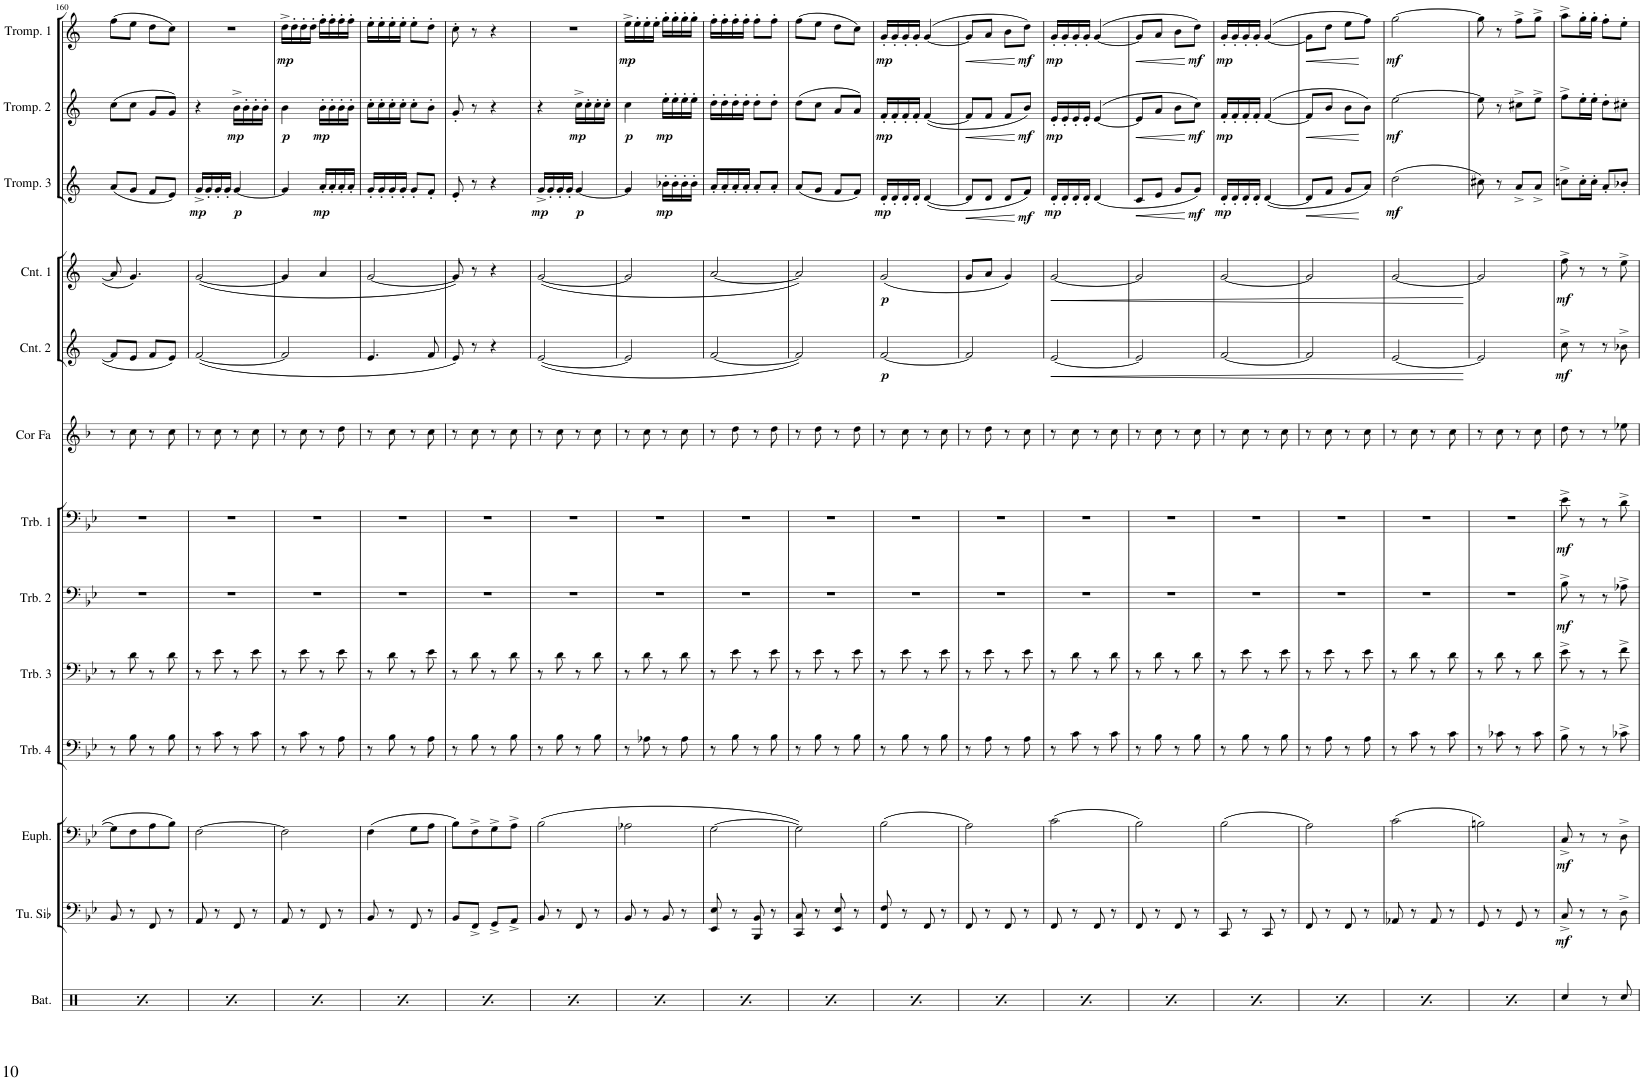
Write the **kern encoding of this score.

**kern	**kern	**dynam	**kern	**dynam	**kern	**kern	**kern	**dynam	**kern	**dynam	**kern	**kern	**dynam	**kern	**dynam	**kern	**dynam	**kern	**dynam	**kern	**dynam
*part13	*part12	*part12	*part11	*part11	*part10	*part9	*part8	*part8	*part7	*part7	*part6	*part5	*part5	*part4	*part4	*part3	*part3	*part2	*part2	*part1	*part1
*staff13	*staff12	*staff12	*staff11	*staff11	*staff10	*staff9	*staff8	*staff8	*staff7	*staff7	*staff6	*staff5	*staff5	*staff4	*staff4	*staff3	*staff3	*staff2	*staff2	*staff1	*staff1
*I"Batterie	*I"Tuba en Sib	*	*I"Euphonium	*	*I"Trombone 4	*I"Trombone 3	*I"Trombone 2	*	*I"Trombone 1	*	*I"Cor en Fa	*I"Cornet 2	*	*I"Cornet 1	*	*I"Trompette 3	*	*I"Trompette 2	*	*I"Trompette 1	*
*I'Bat.	*I'Tu. Sib	*	*I'Euph.	*	*I'Trb. 4	*I'Trb. 3	*I'Trb. 2	*	*I'Trb. 1	*	*I'Cor Fa	*I'Cnt. 2	*	*I'Cnt. 1	*	*I'Tromp. 3	*	*I'Tromp. 2	*	*I'Tromp. 1	*
!!LO:PB:g=z
*clefX	*clefF4	*	*clefF4	*	*clefF4	*clefF4	*clefF4	*	*clefF4	*	*clefG2	*clefG2	*	*clefG2	*	*clefG2	*	*clefG2	*	*clefG2	*
*	*	*	*	*	*	*	*	*	*	*	*ITrd4c7	*ITrd1c2	*	*ITrd1c2	*	*ITrd1c2	*	*ITrd1c2	*	*ITrd1c2	*
*k[]	*k[b-e-]	*	*k[b-e-]	*	*k[b-e-]	*k[b-e-]	*k[b-e-]	*	*k[b-e-]	*	*k[b-]	*k[]	*	*k[]	*	*k[]	*	*k[]	*	*k[]	*
*M2/4	*M2/4	*	*M2/4	*	*M2/4	*M2/4	*M2/4	*	*M2/4	*	*M2/4	*M2/4	*	*M2/4	*	*M2/4	*	*M2/4	*	*M2/4	*
=160	=160	=160	=160	=160	=160	=160	=160	=160	=160	=160	=160	=160	=160	=160	=160	=160	=160	=160	=160	=160	=160
*^	*	*	*	*	*	*	*	*	*	*	*	*	*	*	*	*	*	*	*	*	*
8Ree/L	4Rf\	8BB-/	.	8G\L]	.	8r	8r	2r	.	2r	.	8r	8f/L]	.	8a/]	.	(8a/L	.	(8cc\L	.	(8ff\L	.
8Rcc/J	.	8r	.	8F\	.	8B-\	8d\	.	.	.	.	8cc\	8e/J	.	4.g/	.	8g/J	.	8cc\J	.	8ee\J	.
8Ree/L	4Rf\	8FF/	.	8A\	.	8r	8r	.	.	.	.	8r	8f/L	.	.	.	8f/L	.	8g/L	.	8dd\L	.
8Rcc/J	.	8r	.	8B-\J	.	8B-\	8d\	.	.	.	.	8cc\	8e/J	.	.	.	8e/J)	.	8g/J)	.	8cc\J)	.
=161	=161	=161	=161	=161	=161	=161	=161	=161	=161	=161	=161	=161	=161	=161	=161	=161	=161	=161	=161	=161	=161	=161
!	!	!	!	!	!	!	!	!	!	!	!	!	!	!	!	!	!	!LO:DY:b	!	!	!	!
8Ree/L	4Rf\	8AA/	.	[>2F\	.	8r	8r	2r	.	2r	.	8r	([<2f/	.	([<2g/	.	16g^/LL	mp	4r	.	2r	.
.	.	.	.	.	.	.	.	.	.	.	.	.	.	.	.	.	16g'/	.	.	.	.	.
8Rcc/J	.	8r	.	.	.	8c\	8e-\	.	.	.	.	8cc\	.	.	.	.	16g'/	.	.	.	.	.
.	.	.	.	.	.	.	.	.	.	.	.	.	.	.	.	.	16g'/JJ	.	.	.	.	.
!	!	!	!	!	!	!	!	!	!	!	!	!	!	!	!	!	!	!LO:DY:b	!	!LO:DY:b	!	!
8Ree/L	4Rf\	8FF/	.	.	.	8r	8r	.	.	.	.	8r	.	.	.	.	[<4g/	p	16b^\LL	mp	.	.
.	.	.	.	.	.	.	.	.	.	.	.	.	.	.	.	.	.	.	16b'\	.	.	.
8Rcc/J	.	8r	.	.	.	8c\	8e-\	.	.	.	.	8cc\	.	.	.	.	.	.	16b'\	.	.	.
.	.	.	.	.	.	.	.	.	.	.	.	.	.	.	.	.	.	.	16b'\JJ	.	.	.
=162	=162	=162	=162	=162	=162	=162	=162	=162	=162	=162	=162	=162	=162	=162	=162	=162	=162	=162	=162	=162	=162	=162
!	!	!	!	!	!	!	!	!	!	!	!	!	!	!	!	!	!	!	!	!LO:DY:b	!	!LO:DY:b
8Ree/L	4Rf\	8AA/	.	2F\]	.	8r	8r	2r	.	2r	.	8r	2f/]	.	4g/]	.	4g/]	.	4b\	p	16dd^\LL	mp
.	.	.	.	.	.	.	.	.	.	.	.	.	.	.	.	.	.	.	.	.	16dd'\	.
8Rcc/J	.	8r	.	.	.	8c\	8e-\	.	.	.	.	8cc\	.	.	.	.	.	.	.	.	16dd'\	.
.	.	.	.	.	.	.	.	.	.	.	.	.	.	.	.	.	.	.	.	.	16dd'\JJ	.
!	!	!	!	!	!	!	!	!	!	!	!	!	!	!	!	!	!	!LO:DY:b	!	!LO:DY:b	!	!
8Ree/L	4Rf\	8FF/	.	.	.	8r	8r	.	.	.	.	8r	.	.	4a/	.	16a'/LL	mp	16b'\LL	mp	16ff'\LL	.
.	.	.	.	.	.	.	.	.	.	.	.	.	.	.	.	.	16a'/	.	16b'\	.	16ff'\	.
8Rcc/J	.	8r	.	.	.	8A\	8e-\	.	.	.	.	8dd\	.	.	.	.	16a'/	.	16b'\	.	16ff'\	.
.	.	.	.	.	.	.	.	.	.	.	.	.	.	.	.	.	16a'/JJ	.	16b'\JJ	.	16ff'\JJ	.
=163	=163	=163	=163	=163	=163	=163	=163	=163	=163	=163	=163	=163	=163	=163	=163	=163	=163	=163	=163	=163	=163	=163
8Ree/L	4Rf\	8BB-/	.	(4F\	.	8r	8r	2r	.	2r	.	8r	4.e/	.	[<2g/	.	16g'/LL	.	16cc'\LL	.	16ee'\LL	.
.	.	.	.	.	.	.	.	.	.	.	.	.	.	.	.	.	16g'/	.	16cc'\	.	16ee'\	.
8Rcc/J	.	8r	.	.	.	8B-\	8d\	.	.	.	.	8cc\	.	.	.	.	16g'/	.	16cc'\	.	16ee'\	.
.	.	.	.	.	.	.	.	.	.	.	.	.	.	.	.	.	16g'/JJ	.	16cc'\JJ	.	16ee'\JJ	.
8Ree/L	4Rf\	8FF/	.	8G\L	.	8r	8r	.	.	.	.	8r	.	.	.	.	8g'/L	.	8cc'\L	.	8ee'\L	.
8Rcc/J	.	8r	.	8A\J	.	8A\	8e-\	.	.	.	.	8cc\	8f/	.	.	.	8f'/J	.	8b'\J	.	8dd'\J	.
=164	=164	=164	=164	=164	=164	=164	=164	=164	=164	=164	=164	=164	=164	=164	=164	=164	=164	=164	=164	=164	=164	=164
8Ree/L	4Rf\	8BB-/L	.	8B-\L)	.	8r	8r	2r	.	2r	.	8r	8e/)	.	8g/])	.	8e'/	.	8g'/	.	8cc'\	.
8Rcc/J	.	8FF^/J	.	8F^\	.	8B-\	8d\	.	.	.	.	8cc\	8r	.	8r	.	8r	.	8r	.	8r	.
8Ree/L	4Rf\	8GG^/L	.	8G^\	.	8r	8r	.	.	.	.	8r	4r	.	4r	.	4r	.	4r	.	4r	.
8Rcc/J	.	8AA^/J	.	8A^\J	.	8B-\	8d\	.	.	.	.	8cc\	.	.	.	.	.	.	.	.	.	.
=165	=165	=165	=165	=165	=165	=165	=165	=165	=165	=165	=165	=165	=165	=165	=165	=165	=165	=165	=165	=165	=165	=165
!	!	!	!	!	!	!	!	!	!	!	!	!	!	!	!	!	!	!LO:DY:b	!	!	!	!
8Ree/L	4Rf\	8BB-/	.	(2B-\	.	8r	8r	2r	.	2r	.	8r	([<2e/	.	([<2g/	.	16g^/LL	mp	4r	.	2r	.
.	.	.	.	.	.	.	.	.	.	.	.	.	.	.	.	.	16g'/	.	.	.	.	.
8Rcc/J	.	8r	.	.	.	8B-\	8d\	.	.	.	.	8cc\	.	.	.	.	16g'/	.	.	.	.	.
.	.	.	.	.	.	.	.	.	.	.	.	.	.	.	.	.	16g'/JJ	.	.	.	.	.
!	!	!	!	!	!	!	!	!	!	!	!	!	!	!	!	!	!	!LO:DY:b	!	!LO:DY:b	!	!
8Ree/L	4Rf\	8FF/	.	.	.	8r	8r	.	.	.	.	8r	.	.	.	.	[<4g/	p	16cc^\LL	mp	.	.
.	.	.	.	.	.	.	.	.	.	.	.	.	.	.	.	.	.	.	16cc'\	.	.	.
8Rcc/J	.	8r	.	.	.	8B-\	8d\	.	.	.	.	8cc\	.	.	.	.	.	.	16cc'\	.	.	.
.	.	.	.	.	.	.	.	.	.	.	.	.	.	.	.	.	.	.	16cc'\JJ	.	.	.
=166	=166	=166	=166	=166	=166	=166	=166	=166	=166	=166	=166	=166	=166	=166	=166	=166	=166	=166	=166	=166	=166	=166
!	!	!	!	!	!	!	!	!	!	!	!	!	!	!	!	!	!	!	!	!LO:DY:b	!	!LO:DY:b
8Ree/L	4Rf\	8BB-/	.	2A-X\	.	8r	8r	2r	.	2r	.	8r	2e/]	.	2g/]	.	4g/]	.	4cc\	p	16ee^\LL	mp
.	.	.	.	.	.	.	.	.	.	.	.	.	.	.	.	.	.	.	.	.	16ee'\	.
8Rcc/J	.	8r	.	.	.	8A-X\	8d\	.	.	.	.	8cc\	.	.	.	.	.	.	.	.	16ee'\	.
.	.	.	.	.	.	.	.	.	.	.	.	.	.	.	.	.	.	.	.	.	16ee'\JJ	.
!	!	!	!	!	!	!	!	!	!	!	!	!	!	!	!	!	!	!LO:DY:b	!	!LO:DY:b	!	!
8Ree/L	4Rf\	8BB-/	.	.	.	8r	8r	.	.	.	.	8r	.	.	.	.	16b-X'\LL	mp	16ee'\LL	mp	16gg'\LL	.
.	.	.	.	.	.	.	.	.	.	.	.	.	.	.	.	.	16b-'\	.	16ee'\	.	16gg'\	.
8Rcc/J	.	8r	.	.	.	8A-\	8d\	.	.	.	.	8cc\	.	.	.	.	16b-'\	.	16ee'\	.	16gg'\	.
.	.	.	.	.	.	.	.	.	.	.	.	.	.	.	.	.	16b-'\JJ	.	16ee'\JJ	.	16gg'\JJ	.
=167	=167	=167	=167	=167	=167	=167	=167	=167	=167	=167	=167	=167	=167	=167	=167	=167	=167	=167	=167	=167	=167	=167
8Ree/L	4Rf\	8EE-/ 8E-/	.	[>2G\	.	8r	8r	2r	.	2r	.	8r	[<2f/	.	[<2a/	.	16a'/LL	.	16dd'\LL	.	16ff'\LL	.
.	.	.	.	.	.	.	.	.	.	.	.	.	.	.	.	.	16a'/	.	16dd'\	.	16ff'\	.
8Rcc/J	.	8r	.	.	.	8B-\	8e-\	.	.	.	.	8dd\	.	.	.	.	16a'/	.	16dd'\	.	16ff'\	.
.	.	.	.	.	.	.	.	.	.	.	.	.	.	.	.	.	16a'/JJ	.	16dd'\JJ	.	16ff'\JJ	.
8Ree/L	4Rf\	8BBB-/ 8BB-/	.	.	.	8r	8r	.	.	.	.	8r	.	.	.	.	8a'/L	.	8dd'\L	.	8ff'\L	.
8Rcc/J	.	8r	.	.	.	8B-\	8e-\	.	.	.	.	8dd\	.	.	.	.	8a'/J	.	8dd'\J	.	8ff'\J	.
=168	=168	=168	=168	=168	=168	=168	=168	=168	=168	=168	=168	=168	=168	=168	=168	=168	=168	=168	=168	=168	=168	=168
8Ree/L	4Rf\	8CC/ 8C/	.	2G\])	.	8r	8r	2r	.	2r	.	8r	2f/])	.	2a/])	.	(8a/L	.	(8dd\L	.	(8ff\L	.
8Rcc/J	.	8r	.	.	.	8B-\	8e-\	.	.	.	.	8dd\	.	.	.	.	8g/J	.	8cc\J	.	8ee\J	.
8Ree/L	4Rf\	8EE-/ 8E-/	.	.	.	8r	8r	.	.	.	.	8r	.	.	.	.	8f/L	.	8a/L	.	8dd\L	.
8Rcc/J	.	8r	.	.	.	8B-\	8e-\	.	.	.	.	8dd\	.	.	.	.	8f/J)	.	8a/J)	.	8cc\J)	.
=169	=169	=169	=169	=169	=169	=169	=169	=169	=169	=169	=169	=169	=169	=169	=169	=169	=169	=169	=169	=169	=169	=169
!	!	!	!	!	!	!	!	!	!	!	!	!	!	!LO:DY:b	!	!LO:DY:b	!	!LO:DY:b	!	!LO:DY:b	!	!LO:DY:b
8Ree/L	4Rf\	8FF/ 8F/	.	(2B-\	.	8r	8r	2r	.	2r	.	8r	[<2f/	p	(2g/	p	16d'/LL	mp	16f'/LL	mp	16g'/LL	mp
.	.	.	.	.	.	.	.	.	.	.	.	.	.	.	.	.	16d'/	.	16f'/	.	16g'/	.
8Rcc/J	.	8r	.	.	.	8B-\	8e-\	.	.	.	.	8cc\	.	.	.	.	16d'/	.	16f'/	.	16g'/	.
.	.	.	.	.	.	.	.	.	.	.	.	.	.	.	.	.	16d'/JJ	.	16f'/JJ	.	16g'/JJ	.
8Ree/L	4Rf\	8FF/	.	.	.	8r	8r	.	.	.	.	8r	.	.	.	.	([<4d/	.	([<4f/	.	([<4g/	.
8Rcc/J	.	8r	.	.	.	8B-\	8e-\	.	.	.	.	8cc\	.	.	.	.	.	.	.	.	.	.
=170	=170	=170	=170	=170	=170	=170	=170	=170	=170	=170	=170	=170	=170	=170	=170	=170	=170	=170	=170	=170	=170	=170
!	!	!	!	!	!	!	!	!	!	!	!	!	!	!	!	!	!	!LO:HP:b	!	!LO:HP:b	!	!LO:HP:b
8Ree/L	4Rf\	8FF/	.	2A\)	.	8r	8r	2r	.	2r	.	8r	2f/]	.	8g/L	.	8d/L]	<	8f/L]	<	8g/L]	<
8Rcc/J	.	8r	.	.	.	8A\	8e-\	.	.	.	.	8dd\	.	.	8a/J	.	8d/J	.	8f/J	.	8a/J	.
8Ree/L	4Rf\	8FF/	.	.	.	8r	8r	.	.	.	.	8r	.	.	4g/)	.	8d/L	.	8f/L	.	8b\L	.
!	!	!	!	!	!	!	!	!	!	!	!	!	!	!	!	!	!	!LO:DY:b	!	!LO:DY:b	!	!LO:DY:n=1:b
8Rcc/J	.	8r	.	.	.	8A\	8e-\	.	.	.	.	8cc\	.	.	.	.	8f/J)	mf	8b/J)	mf	8dd\J)	[ mf
=171	=171	=171	=171	=171	=171	=171	=171	=171	=171	=171	=171	=171	=171	=171	=171	=171	=171	=171	=171	=171	=171	=171
!	!	!	!	!	!	!	!	!	!	!	!	!	!	!	!	!	!	!LO:DY:b	!	!LO:DY:b	!	!LO:DY:b
8Ree/L	4Rf\	8FF/	.	(2c\	.	8r	8r	2r	.	2r	.	8r	[<2e/	.	[<2g/	.	16d'/LL	mp	16e'/LL	mp	16g'/LL	mp
.	.	.	.	.	.	.	.	.	.	.	.	.	.	.	.	.	16d'/	.	16e'/	.	16g'/	.
8Rcc/J	.	8r	.	.	.	8c\	8d\	.	.	.	.	8cc\	.	.	.	.	16d'/	.	16e'/	.	16g'/	.
.	.	.	.	.	.	.	.	.	.	.	.	.	.	.	.	.	16d'/JJ	.	16e'/JJ	.	16g'/JJ	.
8Ree/L	4Rf\	8FF/	.	.	.	8r	8r	.	.	.	.	8r	.	.	.	.	(4d/	.	([<4e/	.	([<4g/	.
8Rcc/J	.	8r	.	.	.	8c\	8d\	.	.	.	.	8cc\	.	.	.	.	.	.	.	.	.	.
=172	=172	=172	=172	=172	=172	=172	=172	=172	=172	=172	=172	=172	=172	=172	=172	=172	=172	=172	=172	=172	=172	=172
!	!	!	!	!	!	!	!	!	!	!	!	!	!	!	!	!	!	!LO:HP:b	!	!LO:HP:b	!	!LO:HP:b
8Ree/L	4Rf\	8FF/	.	2B-\)	.	8r	8r	2r	.	2r	.	8r	2e/]	.	2g/]	.	8c/L	<	8e/L]	<	8g/L]	<
8Rcc/J	.	8r	.	.	.	8B-\	8d\	.	.	.	.	8cc\	.	.	.	.	8e/J	.	8a/J	.	8a/J	.
8Ree/L	4Rf\	8FF/	.	.	.	8r	8r	.	.	.	.	8r	.	.	.	.	8g/L	.	8b\L	.	8b\L	.
!	!	!	!	!	!	!	!	!	!	!	!	!	!	!	!	!	!	!LO:DY:n=1:b	!	!LO:DY:n=1:b	!	!LO:DY:n=1:b
8Rcc/J	.	8r	.	.	.	8B-\	8d\	.	.	.	.	8cc\	.	.	.	.	8g/J)	[ mf	8cc\J)	[ mf	8dd\J)	[ mf
=173	=173	=173	=173	=173	=173	=173	=173	=173	=173	=173	=173	=173	=173	=173	=173	=173	=173	=173	=173	=173	=173	=173
!	!	!	!	!	!	!	!	!	!	!	!	!	!	!	!	!	!	!LO:DY:b	!	!LO:DY:b	!	!LO:DY:b
8Ree/L	4Rf\	8CC/	.	(2B-\	.	8r	8r	2r	.	2r	.	8r	[<2f/	.	[<2g/	.	16d'/LL	mp	16f'/LL	mp	16g'/LL	mp
.	.	.	.	.	.	.	.	.	.	.	.	.	.	.	.	.	16d'/	.	16f'/	.	16g'/	.
8Rcc/J	.	8r	.	.	.	8B-\	8e-\	.	.	.	.	8cc\	.	.	.	.	16d'/	.	16f'/	.	16g'/	.
.	.	.	.	.	.	.	.	.	.	.	.	.	.	.	.	.	16d'/JJ	.	16f'/JJ	.	16g'/JJ	.
8Ree/L	4Rf\	8CC/	.	.	.	8r	8r	.	.	.	.	8r	.	.	.	.	([<4d/	.	([<4f/	.	([<4g/	.
8Rcc/J	.	8r	.	.	.	8B-\	8e-\	.	.	.	.	8cc\	.	.	.	.	.	.	.	.	.	.
=174	=174	=174	=174	=174	=174	=174	=174	=174	=174	=174	=174	=174	=174	=174	=174	=174	=174	=174	=174	=174	=174	=174
!	!	!	!	!	!	!	!	!	!	!	!	!	!	!	!	!	!	!	!	!	!	!LO:HP:b
8Ree/L	4Rf\	8FF/	.	2A\)	.	8r	8r	2r	.	2r	.	8r	2f/]	.	2g/]	.	8d/L]	.	8f/L]	.	8g\L]	<
8Rcc/J	.	8r	.	.	.	8A\	8e-\	.	.	.	.	8cc\	.	.	.	.	8f/J	.	8b/J	.	8dd\J	.
8Ree/L	4Rf\	8FF/	.	.	.	8r	8r	.	.	.	.	8r	.	.	.	.	8g/L	.	8b\L	.	8ee\L	.
8Rcc/J	.	8r	.	.	.	8A\	8e-\	.	.	.	.	8cc\	.	.	.	.	8a/J)	[	8b\J)	[	8ff\J)	[
=175	=175	=175	=175	=175	=175	=175	=175	=175	=175	=175	=175	=175	=175	=175	=175	=175	=175	=175	=175	=175	=175	=175
!	!	!	!	!	!	!	!	!	!	!	!	!	!	!	!	!	!	!LO:DY:b	!	!LO:DY:b	!	!LO:DY:b
8Ree/L	4Rf\	8AA-X/	.	(2c\	.	8r	8r	2r	.	2r	.	8r	[<2e/	.	[<2g/	.	(2dd\	mf	[>2ee\	mf	[>2gg\	mf
8Rcc/J	.	8r	.	.	.	8c\	8d\	.	.	.	.	8cc\	.	.	.	.	.	.	.	.	.	.
8Ree/L	4Rf\	8AA-/	.	.	.	8r	8r	.	.	.	.	8r	.	.	.	.	.	.	.	.	.	.
8Rcc/J	.	8r	.	.	.	8c\	8d\	.	.	.	.	8cc\	.	.	.	.	.	.	.	.	.	.
=176	=176	=176	=176	=176	=176	=176	=176	=176	=176	=176	=176	=176	=176	=176	=176	=176	=176	=176	=176	=176	=176	=176
8Ree/L	4Rf\	8GG/	.	2Bn\)	.	8r	8r	2r	.	2r	.	8r	2e/]	.	2g/]	.	8cc#X\)	.	8ee\]	.	8gg\]	.
8Rcc/J	.	8r	.	.	.	8c-X\	8d\	.	.	.	.	8cc\	.	.	.	.	8r	.	8r	.	8r	.
8Ree/L	4Rf\	8GG/	.	.	.	8r	8r	.	.	.	.	8r	.	.	.	.	8a^/L	.	8cc#X^\L	.	8ff^\L	.
8Rcc/J	.	8r	.	.	.	8c-\	8d\	.	.	.	.	8cc\	.	.	.	.	8a^/J	.	8ee^\J	.	8gg^\J	.
*v	*v	*	*	*	*	*	*	*	*	*	*	*	*	*	*	*	*	*	*	*	*	*
=177	=177	=177	=177	=177	=177	=177	=177	=177	=177	=177	=177	=177	=177	=177	=177	=177	=177	=177	=177	=177	=177
!	!	!LO:DY:b	!	!LO:DY:b	!	!	!	!LO:DY:b	!	!LO:DY:b	!	!	!LO:DY:b	!	!LO:DY:b	!	!	!	!	!	!
4Rcc/	8C^/	mf	8C^/	mf	8B-^\	8e-^\	8B-^\	mf	8e-^\	mf	8dd\	8cc^\	mf	8ff^\	mf	8ccn^\L	.	8ff^\L	.	8aa^\L	.
.	8r	.	8r	.	8r	8r	8r	.	8r	.	8r	8r	.	8r	.	16cc'\L	.	16ee'\L	.	16gg'\L	.
.	.	.	.	.	.	.	.	.	.	.	.	.	.	.	.	16cc'\JJ	.	16ee'\JJ	.	16gg'\JJ	.
8r	8r	.	8r	.	8r	8r	8r	.	8r	.	8r	8r	.	8r	.	8a'/L	.	8dd'\L	.	8ff'\L	.
8Rcc/	8D^\	.	8D^\	.	8c-X^\	8f^\	8A-X^\	.	8d^\	.	8ee-X\	8b-X^\	.	8ee^\	.	8b-X'/J	.	8cc#X'\J	.	8ee'\J	.
=	=	=	=	=	=	=	=	=	=	=	=	=	=	=	=	=	=	=	=	=	=
*-	*-	*-	*-	*-	*-	*-	*-	*-	*-	*-	*-	*-	*-	*-	*-	*-	*-	*-	*-	*-	*-
